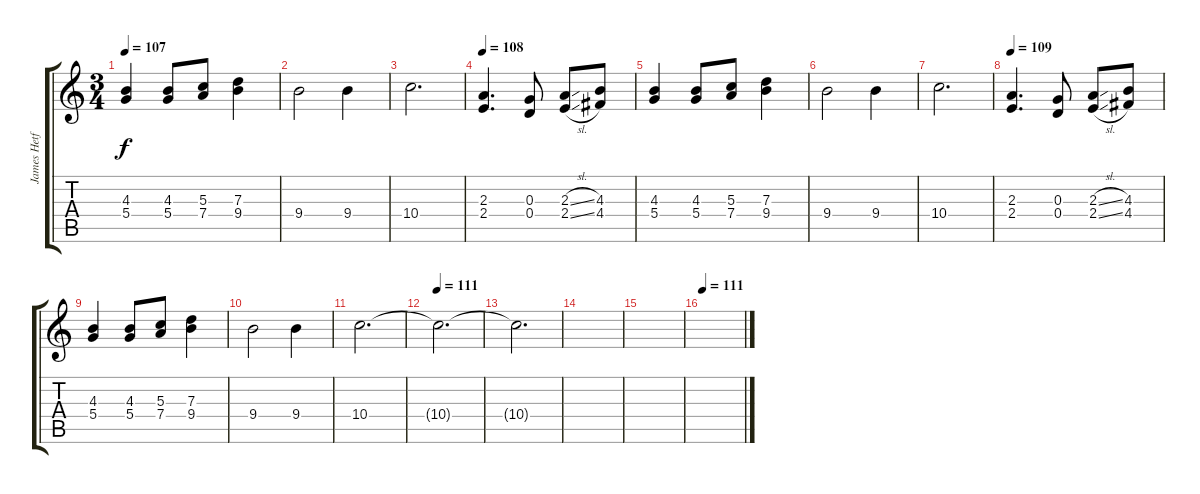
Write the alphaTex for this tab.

\track ("James Hetfield (Lead)" "James Hetf") {instrument distortionguitar}
\staff {score tabs}
\tuning (E4 B3 G3 D3 A2 E2) {hide}
\ts (3 4)
\tempo 107
\clef g2
\ks c
(4.3 5.4).4{dy f} (4.3 5.4).8 (5.3 7.4).8 (7.3 9.4).4 |
9.4.2 9.4.4 |
10.4.2{d} |
\tempo 108
(2.3 2.4).4{d} (0.3 0.4).8 (2.3{sl} 2.4{sl}).8 (4.3 4.4).8 |
(4.3 5.4).4 (4.3 5.4).8 (5.3 7.4).8 (7.3 9.4).4 |
9.4.2 9.4.4 |
10.4.2{d} |
\tempo 109
(2.3 2.4).4{d} (0.3 0.4).8 (2.3{sl} 2.4{sl}).8 (4.3 4.4).8 |
(4.3 5.4).4 (4.3 5.4).8 (5.3 7.4).8 (7.3 9.4).4 |
9.4.2 9.4.4 |
10.4.2{d} |
\tempo 111
10.4{t}.2{d volume 0} |
10.4{t}.2{d} |
|
|
\tempo 111
